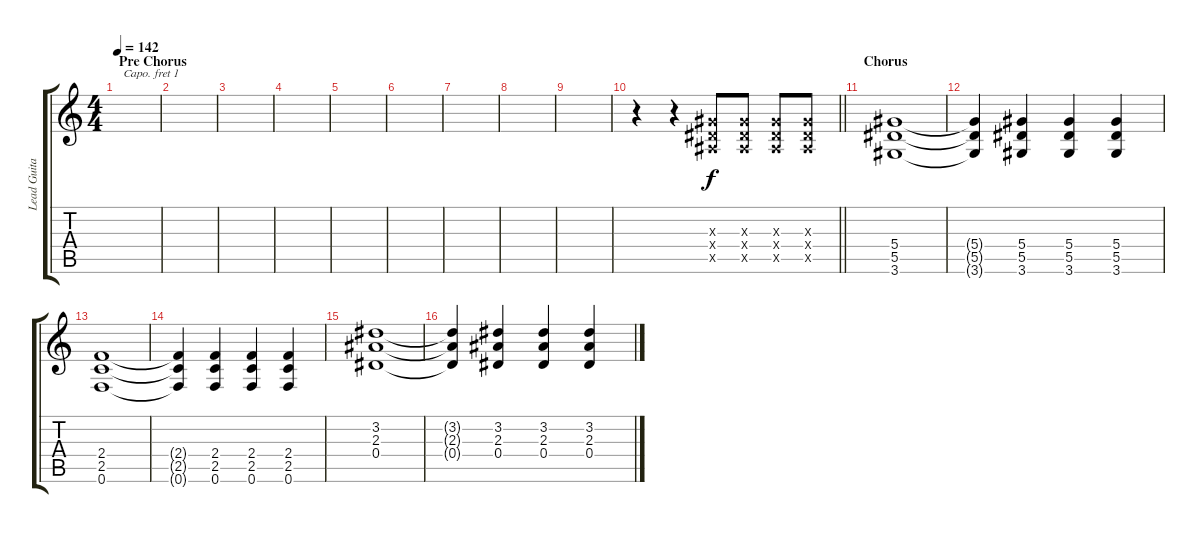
\track ("Lead Guitarist" "Lead Guita") {instrument overdrivenguitar}
\staff {score tabs}
\capo 1
\tuning (E4 B3 G3 D3 A2 E2) {hide}
\ts (4 4)
\section ("" "Pre Chorus")
\tempo 142
\clef g2
\ks c
|
|
|
|
|
|
|
|
|
\barLineRight lightlight
r.4 r.4 (0.3{x} 0.4{x} 0.5{x}).8 (0.3{x} 0.4{x} 0.5{x}).8 (0.3{x} 0.4{x} 0.5{x}).8 (0.3{x} 0.4{x} 0.5{x}).8 |
\section ("" "Chorus")
(5.4 5.5 3.6).1 |
(5.4{t} 5.5{t} 3.6{t}).4 (5.4 5.5 3.6).4 (5.4 5.5 3.6).4 (5.4 5.5 3.6).4 |
(2.4 2.5 0.6).1 |
(2.4{t} 2.5{t} 0.6{t}).4 (2.4 2.5 0.6).4 (2.4 2.5 0.6).4 (2.4 2.5 0.6).4 |
(3.2 2.3 0.4).1 |
(3.2{t} 2.3{t} 0.4{t}).4 (3.2 2.3 0.4).4 (3.2 2.3 0.4).4 (3.2 2.3 0.4).4
